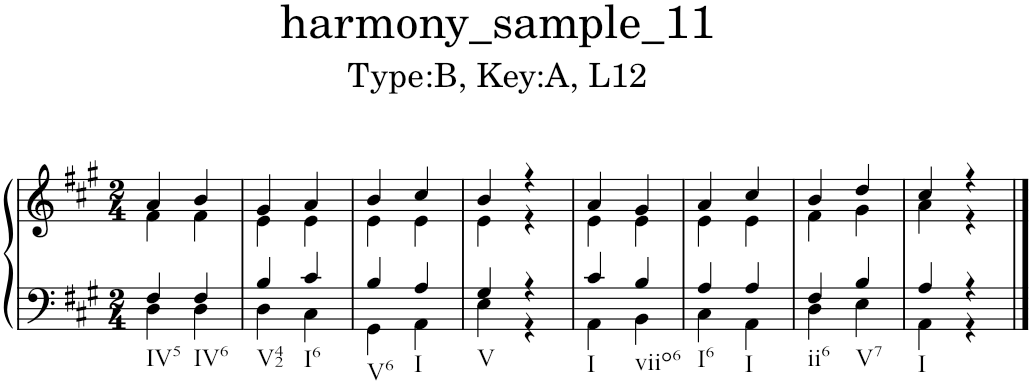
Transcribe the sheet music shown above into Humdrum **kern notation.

**kern	**kern
*part1	*part1
*staff2	*staff1
*I"鋼琴	*
*clefF4	*clefG2
*k[f#c#g#]	*k[f#c#g#]
*M2/4	*M2/4
=1	=1
*^	*^
!LO:TX:b:t=IV5	!	!	!
4F#/	4D\	4a/	4f#\
!LO:TX:b:t=IV6	!	!	!
4F#/	4D\	4b/	4f#\
=2	=2	=2	=2
!LO:TX:b:t=V42	!	!	!
4B/	4D\	4g#/	4e\
!LO:TX:b:t=I6	!	!	!
4c#/	4C#\	4a/	4e\
=3	=3	=3	=3
!LO:TX:b:t=V6	!	!	!
4B/	4GG#\	4b/	4e\
!LO:TX:b:t=I	!	!	!
4A/	4AA\	4cc#/	4e\
=4	=4	=4	=4
!LO:TX:b:t=V	!	!	!
4G#/	4E\	4b/	4e\
4r	4r	4r	4r
=5	=5	=5	=5
!LO:TX:b:t=I	!	!	!
4c#/	4AA\	4a/	4e\
!LO:TX:b:t=viio6	!	!	!
4B/	4BB\	4g#/	4e\
=6	=6	=6	=6
!LO:TX:b:t=I6	!	!	!
4A/	4C#\	4a/	4e\
!LO:TX:b:t=I	!	!	!
4A/	4AA\	4cc#/	4e\
=7	=7	=7	=7
!LO:TX:b:t=ii6	!	!	!
4F#/	4D\	4b/	4f#\
!LO:TX:b:t=V7	!	!	!
4B/	4E\	4dd/	4g#\
=8	=8	=8	=8
!LO:TX:b:t=I	!	!	!
4A/	4AA\	4cc#/	4a\
4r	4r	4r	4r
*v	*v	*	*
*	*v	*v
==	==
*-	*-
